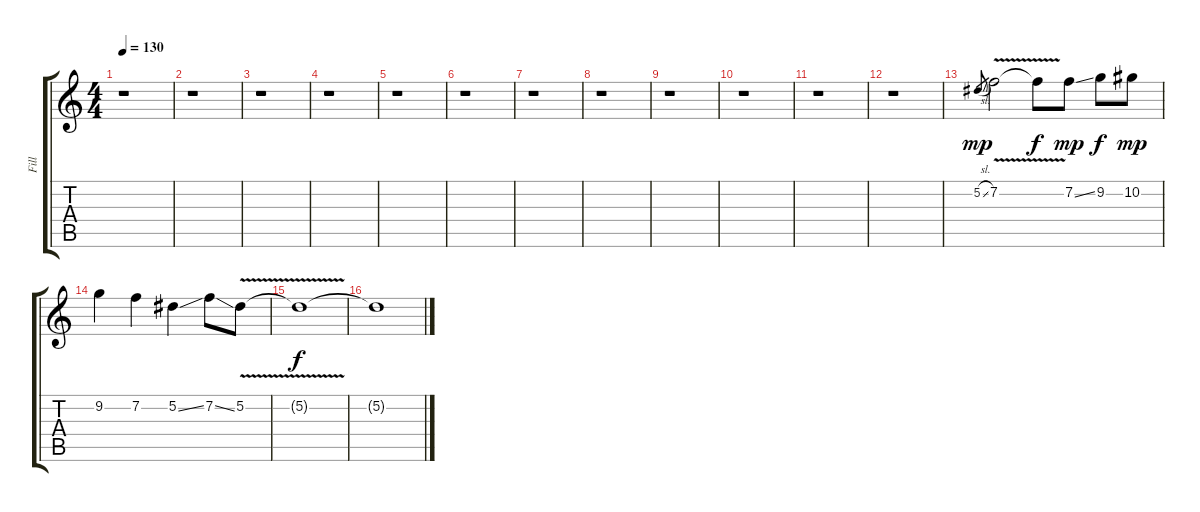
\track ("Fill" "Fill") {instrument overdrivenguitar}
\staff {score tabs}
\tuning (Eb4 Bb3 Gb3 Db3 Ab2 Eb2) {hide}
\ts (4 4)
\tempo 130
\clef g2
\ks c
r.1{dy mp} |
r.1 |
r.1 |
r.1 |
r.1 |
r.1 |
r.1 |
r.1 |
r.1 |
r.1 |
r.1 |
r.1 |
5.2{sl}.8{gr} 7.2{v}.2 7.2{t}.8{dy f} 7.2{ss}.8{dy mp} 9.2.8{dy f} 10.2.8{dy mp} |
9.2.4 7.2.4 5.2{ss}.4 7.2{ss}.8 5.2{v}.8 |
5.2{t}.1{dy f} |
5.2{t}.1
